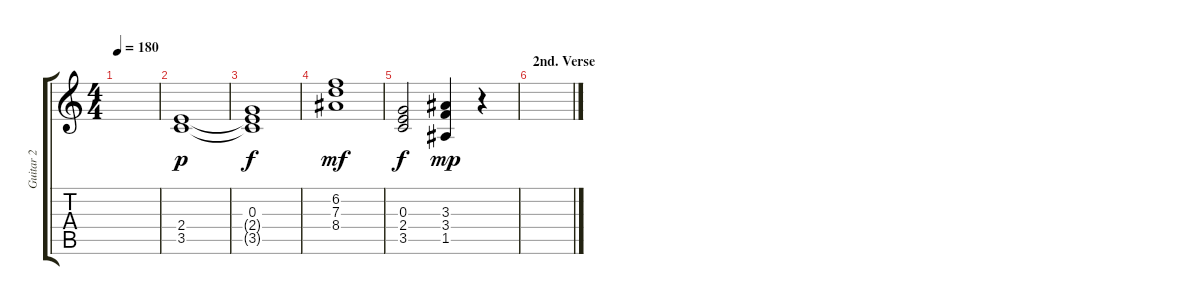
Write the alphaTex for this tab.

\track ("Guitar 2" "Guitar 2") {instrument overdrivenguitar}
\staff {score tabs}
\tuning (E4 B3 G3 D3 A2 E2) {hide}
\ts (4 4)
\tempo 180
\clef g2
\ks c
|
(2.4 3.5).1{dy p} |
(0.3 2.4{t} 3.5{t}).1{dy f} |
(6.2 7.3 8.4).1{dy mf} |
(0.3 2.4 3.5).2{dy f} (3.3 3.4 1.5).4{dy mp} r.4 |
\section ("" "2nd. Verse")
